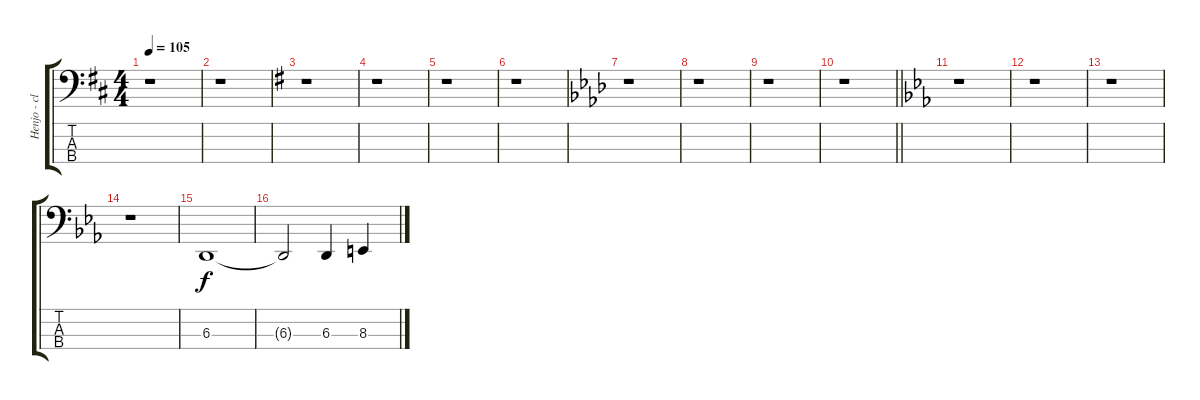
\track ("Henjo - claviers" "Henjo - cl") {instrument churchorgan}
\staff {score tabs}
\tuning (Gb2 Db2 Ab1 Eb1) {hide}
\ts (4 4)
\tempo 105
\clef f4
\ks d
r.1{dy f} |
r.1 |
\ks g
r.1 |
r.1 |
r.1 |
r.1 |
\ks ab
r.1 |
r.1 |
r.1 |
\barLineRight lightlight
r.1 |
\ks eb
r.1 |
r.1 |
r.1 |
r.1 |
6.3.1{instrument churchorgan} |
6.3{t}.2 6.3.4 8.3.4
